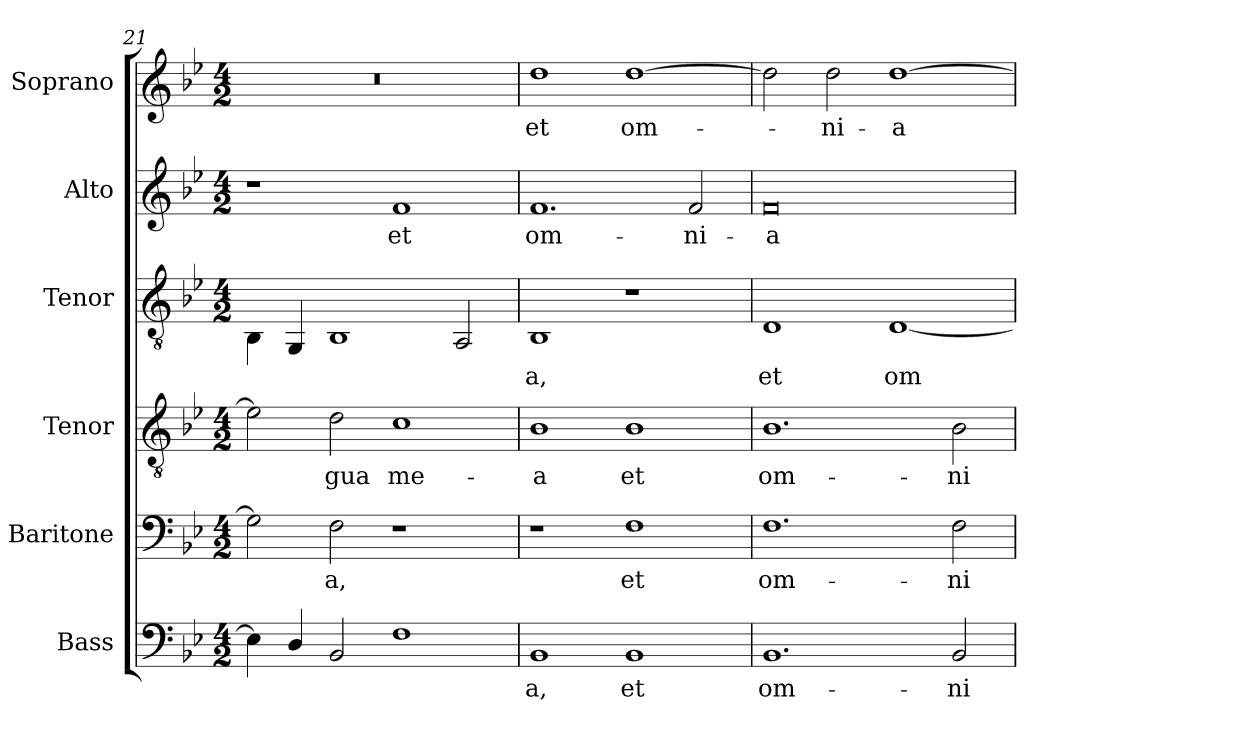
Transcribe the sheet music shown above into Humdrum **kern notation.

**kern	**text	**kern	**text	**kern	**text	**kern	**text	**kern	**text	**kern	**text
*part6	*part6	*part5	*part5	*part4	*part4	*part3	*part3	*part2	*part2	*part1	*part1
*staff6	*staff6	*staff5	*staff5	*staff4	*staff4	*staff3	*staff3	*staff2	*staff2	*staff1	*staff1
*I"Bass	*	*I"Baritone	*	*I"Tenor	*	*I"Tenor	*	*I"Alto	*	*I"Soprano	*
*I'B.	*	*I'Bar.	*	*I'T2.	*	*I'T1.	*	*I'A.	*	*I'S.	*
!!LO:LB:g=z
*clefF4	*	*clefF4	*	*clefGv2	*	*clefGv2	*	*clefG2	*	*clefG2	*
*	*	*	*	*ITrd7c12	*	*	*	*	*	*	*
*k[b-e-]	*	*k[b-e-]	*	*k[b-e-]	*	*k[b-e-]	*	*k[b-e-]	*	*k[b-e-]	*
*B-:	*	*B-:	*	*B-:	*	*B-:	*	*B-:	*	*B-:	*
*M4/2	*	*M4/2	*	*M4/2	*	*M4/2	*	*M4/2	*	*M4/2	*
=21	=21	=21	=21	=21	=21	=21	=21	=21	=21	=21	=21
!	!	!	!	!	!	!	!	!	!	!LO:N:vis=1	!
4E-i\]	.	2Gi\]	.	2E-i\]	.	4BB-i\	.	1r	.	0r	.
4Di/	.	.	.	.	.	4GGi/	.	.	.	.	.
!	!	!	!LO:LY:b:color=#000000	!	!	!	!	!	!	!	!
!	!	!	!	!	!LO:LY:b:color=#000000	!	!	!	!	!	!
2BB-i/	.	2Fi\	-a,	2Di\	-gua	1BB-i	.	.	.	.	.
!	!	!	!	!	!LO:LY:b:color=#000000	!	!	!	!	!	!
!	!	!	!	!	!	!	!	!	!LO:LY:b:color=#000000	!	!
1Fi	.	1r	.	1Ci	me-	.	.	1fi	et	.	.
.	.	.	.	.	.	2AAi/	.	.	.	.	.
=22	=22	=22	=22	=22	=22	=22	=22	=22	=22	=22	=22
!	!LO:LY:b:color=#000000	!	!	!	!	!	!	!	!	!	!
!	!	!	!	!	!LO:LY:b:color=#000000	!	!	!	!	!	!
!	!	!	!	!	!	!	!LO:LY:b:color=#000000	!	!	!	!
!	!	!	!	!	!	!	!	!	!LO:LY:b:color=#000000	!	!
!	!	!	!	!	!	!	!	!	!	!	!LO:LY:b:color=#000000
1BB-i	-a,	1r	.	1BB-i	-a	1BB-i	-a,	1.fi	om-	1ddi	et
!	!LO:LY:b:color=#000000	!	!	!	!	!	!	!	!	!	!
!	!	!	!LO:LY:b:color=#000000	!	!	!	!	!	!	!	!
!	!	!	!	!	!LO:LY:b:color=#000000	!	!	!	!	!	!
!	!	!	!	!	!	!	!	!	!	!	!LO:LY:b:color=#000000
1BB-i	et	1Fi	et	1BB-i	et	1r	.	.	.	[1ddi	om-
!	!	!	!	!	!	!	!	!	!LO:LY:b:color=#000000	!	!
.	.	.	.	.	.	.	.	2fi/	-ni-	.	.
=23	=23	=23	=23	=23	=23	=23	=23	=23	=23	=23	=23
!	!LO:LY:b:color=#000000	!	!	!	!	!	!	!	!	!	!
!	!	!	!LO:LY:b:color=#000000	!	!	!	!	!	!	!	!
!	!	!	!	!	!LO:LY:b:color=#000000	!	!	!	!	!	!
!	!	!	!	!	!	!	!LO:LY:b:color=#000000	!	!	!	!
!	!	!	!	!	!	!	!	!	!LO:LY:b:color=#000000	!	!
1.BB-i	om-	1.Fi	om-	1.BB-i	om-	1Di	et	0fi	-a	2ddi\]	.
!	!	!	!	!	!	!	!	!	!	!	!LO:LY:b:color=#000000
.	.	.	.	.	.	.	.	.	.	2ddi\	-ni-
!	!	!	!	!	!	!	!LO:LY:b:color=#000000	!	!	!	!
!	!	!	!	!	!	!	!	!	!	!	!LO:LY:b:color=#000000
.	.	.	.	.	.	[1Di	om-	.	.	[1ddi	-a
!	!LO:LY:b:color=#000000	!	!	!	!	!	!	!	!	!	!
!	!	!	!LO:LY:b:color=#000000	!	!	!	!	!	!	!	!
!	!	!	!	!	!LO:LY:b:color=#000000	!	!	!	!	!	!
2BB-i/	-ni-	2Fi\	-ni-	2BB-i\	-ni-	.	.	.	.	.	.
=	=	=	=	=	=	=	=	=	=	=	=
*-	*-	*-	*-	*-	*-	*-	*-	*-	*-	*-	*-
